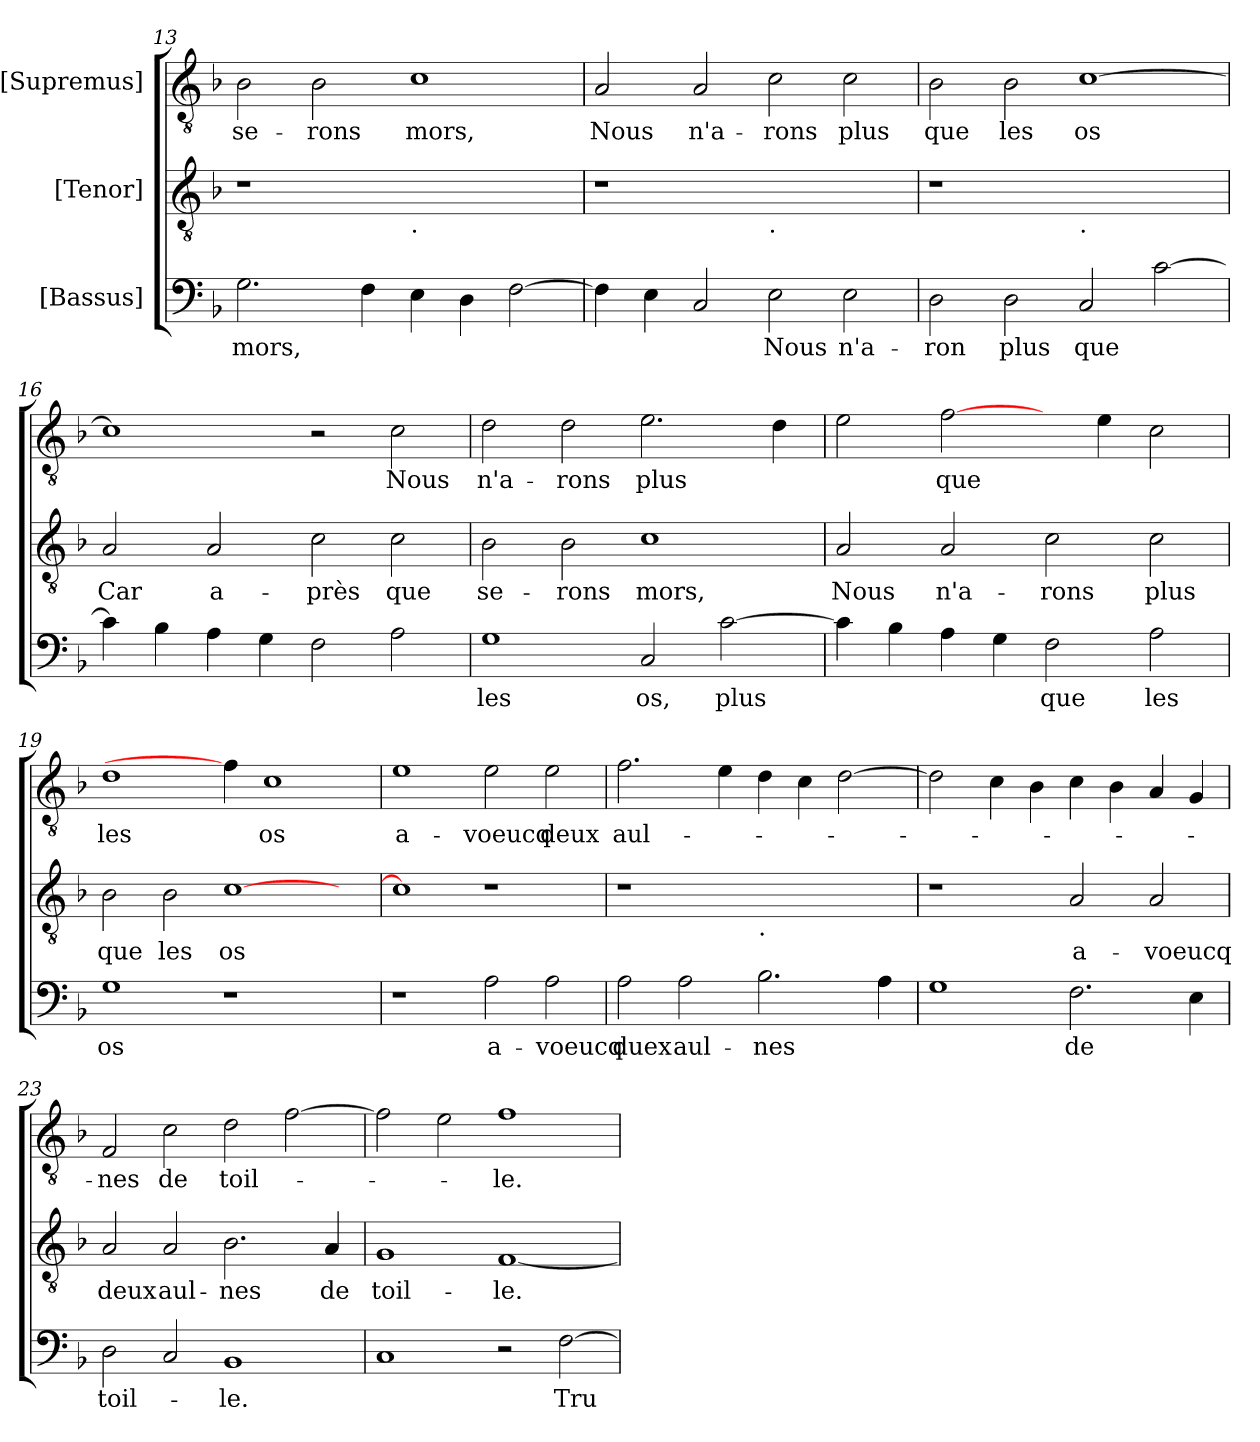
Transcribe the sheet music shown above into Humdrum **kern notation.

**kern	**text	**kern	**text	**kern	**text
*part3	*part3	*part2	*part2	*part1	*part1
*staff3	*staff3	*staff2	*staff2	*staff1	*staff1
*I"[Bassus]	*	*I"[Tenor]	*	*I"[Supremus]	*
*clefF4	*	*clefGv2	*	*clefGv2	*
*k[b-]	*	*k[b-]	*	*k[b-]	*
*F:	*	*F:	*	*F:	*
=13	=13	=13	=13	=13	=13
!	!LO:LY:b	!	!	!	!LO:LY:b
2.G\	mors,	1r	.	2B-\	se-
!	!	!	!	!	!LO:LY:b
.	.	.	.	2B-\	-rons
4F\	.	.	.	.	.
!	!	!LO:TX:b:t=.	!	!	!
!	!	!	!	!	!LO:LY:b
4E\	.	1ryy	.	1c	mors,
4D\	.	.	.	.	.
[>2F\	.	.	.	.	.
=14	=14	=14	=14	=14	=14
!	!	!	!	!	!LO:LY:b
4F\]	.	1r	.	2A/	Nous
4E\	.	.	.	.	.
!	!	!	!	!	!LO:LY:b
2C/	.	.	.	2A/	n'a-
!	!	!LO:TX:b:t=.	!	!	!
!	!LO:LY:b	!	!	!	!LO:LY:b
2E\	Nous	1ryy	.	2c\	-rons
!	!LO:LY:b	!	!	!	!LO:LY:b
2E\	n'a-	.	.	2c\	plus
=15	=15	=15	=15	=15	=15
!	!LO:LY:b	!	!	!	!LO:LY:b
2D\	-ron	1r	.	2B-\	que
!	!LO:LY:b	!	!	!	!LO:LY:b
2D\	plus	.	.	2B-\	les
!	!	!LO:TX:b:t=.	!	!	!
!	!LO:LY:b	!	!	!	!LO:LY:b
2C/	que	1ryy	.	[<1c	os
[<2c\	.	.	.	.	.
!!LO:LB:g=z
=16	=16	=16	=16	=16	=16
!	!	!	!LO:LY:b	!	!
4c\]	.	2A/	Car	1c]	.
4B-\	.	.	.	.	.
!	!	!	!LO:LY:b	!	!
4A\	.	2A/	a-	.	.
4G\	.	.	.	.	.
!	!	!	!LO:LY:b	!	!
2F\	.	2c\	-près	2r	.
!	!	!	!LO:LY:b	!	!LO:LY:b
2A\	.	2c\	que	2c\	Nous
=17	=17	=17	=17	=17	=17
!	!LO:LY:b	!	!LO:LY:b	!	!LO:LY:b
1G	les	2B-\	se-	2d\	n'a-
!	!	!	!LO:LY:b	!	!LO:LY:b
.	.	2B-\	-rons	2d\	-rons
!	!LO:LY:b	!	!LO:LY:b	!	!LO:LY:b
2C/	os,	1c	mors,	2.e\	plus
!	!LO:LY:b	!	!	!	!
[>2c\	plus	.	.	.	.
.	.	.	.	4d\	.
=18	=18	=18	=18	=18	=18
!	!	!	!LO:LY:b	!	!
4c\]	.	2A/	Nous	2e\	.
4B-\	.	.	.	.	.
!	!	!	!LO:LY:b	!	!LO:LY:b
4A\	.	2A/	n'a-	[2f\	que
4G\	.	.	.	.	.
!	!LO:LY:b	!	!LO:LY:b	!	!
2F\	que	2c\	-rons	4ryy	.
.	.	.	.	4e\	.
!	!LO:LY:b	!	!LO:LY:b	!	!
2A\	les	2c\	plus	2c\	.
!!LO:LB:g=z
=19	=19	=19	=19	=19	=19
!	!LO:LY:b	!	!LO:LY:b	!	!LO:LY:b
1G	os	2B-\	que	1d	les
!	!	!	!LO:LY:b	!	!
.	.	2B-\	les	.	.
!	!	!	!LO:LY:b	!	!
1r	.	[>1c	os	4f\]	.
!	!	!	!	!	!LO:LY:b
.	.	.	.	1c	os
4ryy	.	4ryy	.	.	.
=20	=20	=20	=20	=20	=20
!	!	!	!	!	!LO:LY:b
1r	.	1c]	.	1e	a-
!	!LO:LY:b	!	!	!	!LO:LY:b
2A\	a-	1r	.	2e\	-voeucq
!	!LO:LY:b	!	!	!	!LO:LY:b
2A\	-voeucq	.	.	2e\	deux
=21	=21	=21	=21	=21	=21
!	!LO:LY:b	!	!	!	!LO:LY:b
2A\	duex	1r	.	2.f\	aul-
!	!LO:LY:b	!	!	!	!
2A\	aul-	.	.	.	.
.	.	.	.	4e\	.
!	!	!LO:TX:b:t=.	!	!	!
!	!LO:LY:b	!	!	!	!
2.B-\	-nes	1ryy	.	4d\	.
.	.	.	.	4c\	.
.	.	.	.	[>2d\	.
4A\	.	.	.	.	.
=22	=22	=22	=22	=22	=22
1G	.	1r	.	2d\]	.
.	.	.	.	4c\	.
.	.	.	.	4B-\	.
!	!LO:LY:b	!	!LO:LY:b	!	!
2.F\	de	2A/	a-	4c\	.
.	.	.	.	4B-\	.
!	!	!	!LO:LY:b	!	!
.	.	2A/	-voeucq	4A/	.
4E\	.	.	.	4G/	.
!!LO:PB:g=z
=23	=23	=23	=23	=23	=23
!	!LO:LY:b	!	!LO:LY:b	!	!LO:LY:b
2D\	toil-	2A/	deux	2F/	-nes
!	!	!	!LO:LY:b	!	!LO:LY:b
2C/	.	2A/	aul-	2c\	de
!	!LO:LY:b	!	!LO:LY:b	!	!LO:LY:b
1BB-	-le.	2.B-\	-nes	2d\	toil-
.	.	.	.	[>2f\	.
!	!	!	!LO:LY:b	!	!
.	.	4A/	de	.	.
=24	=24	=24	=24	=24	=24
!	!	!	!LO:LY:b	!	!
1C	.	1G	toil-	2f\]	.
.	.	.	.	2e\	.
!	!	!	!LO:LY:b	!	!LO:LY:b
2r	.	[<1F	-le.	1f	-le.
!	!LO:LY:b	!	!	!	!
[>2F\	Tru	.	.	.	.
=	=	=	=	=	=
*-	*-	*-	*-	*-	*-
